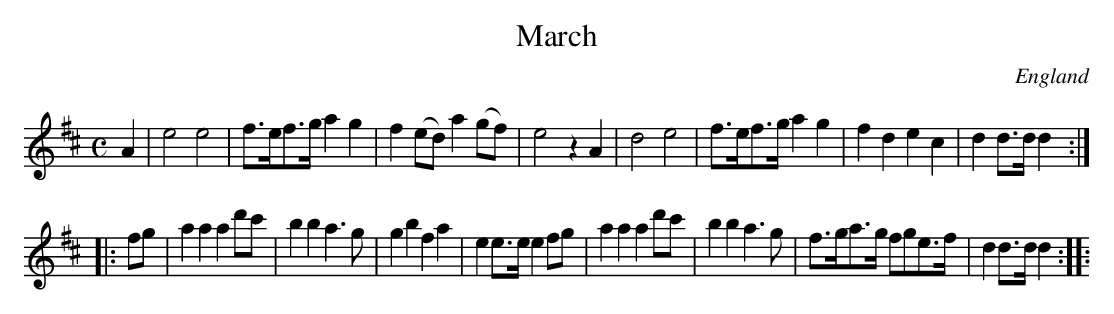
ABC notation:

X:1
T:March
L:1/8
M:C
O:England
K:D major
A2 | \
e4 e4 | f>ef>g a2g2 | f2(ed) a2(gf) | e4 z2A2 | \
d4 e4 | f>ef>g a2g2 | f2d2    e2c2  | d2d>d d2 ::
fg | \
a2a2 a2d'c' | b2b2 a3g | g2b2   f2a2  | e2e>e e2fg | \
a2a2 a2d'c' | b2b2 a3g | f>ga>g fge>f | d2d>d d2 ::
